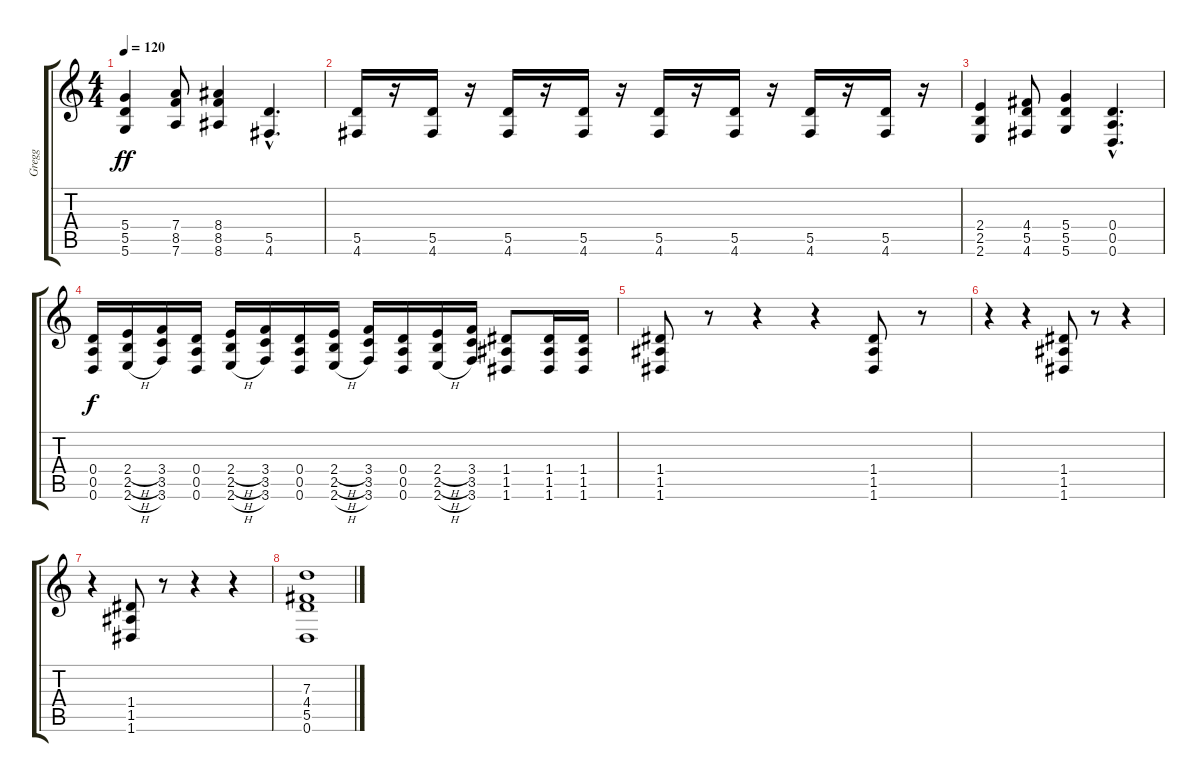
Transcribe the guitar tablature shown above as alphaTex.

\track ("Gregg" "Gregg") {instrument distortionguitar}
\staff {score tabs}
\tuning (E4 B3 G3 D3 A2 D2) {hide}
\ts (4 4)
\tempo 120
\clef g2
\ks c
(5.4 5.5 5.6).4{dy ff} (7.4 8.5 7.6).8 (8.4 8.5 8.6).4 (5.5{hac} 4.6{hac}).4{d} |
(5.5 4.6).16 r.16 (5.5 4.6).16 r.16 (5.5 4.6).16 r.16 (5.5 4.6).16 r.16 (5.5 4.6).16 r.16 (5.5 4.6).16 r.16 (5.5 4.6).16 r.16 (5.5 4.6).16 r.16 |
(2.4 2.5 2.6).4 (4.4 5.5 4.6).8 (5.4 5.5 5.6).4 (0.4{hac} 0.5{hac} 0.6{hac}).4{d} |
(0.4 0.5 0.6).16{dy f} (2.4{h} 2.5{h} 2.6{h}).16 (3.4 3.5 3.6).16 (0.4 0.5 0.6).16 (2.4{h} 2.5{h} 2.6{h}).16 (3.4 3.5 3.6).16 (0.4 0.5 0.6).16 (2.4{h} 2.5{h} 2.6{h}).16 (3.4 3.5 3.6).16 (0.4 0.5 0.6).16 (2.4{h} 2.5{h} 2.6{h}).16 (3.4 3.5 3.6).16 (1.4 1.5 1.6).8 (1.4 1.5 1.6).16 (1.4 1.5 1.6).16 |
(1.4 1.5 1.6).8 r.8 r.4 r.4 (1.4 1.5 1.6).8 r.8 |
r.4 r.4 (1.4 1.5 1.6).8 r.8 r.4 |
r.4 (1.4 1.5 1.6).8 r.8 r.4 r.4 |
(7.3 4.4 5.5 0.6).1
